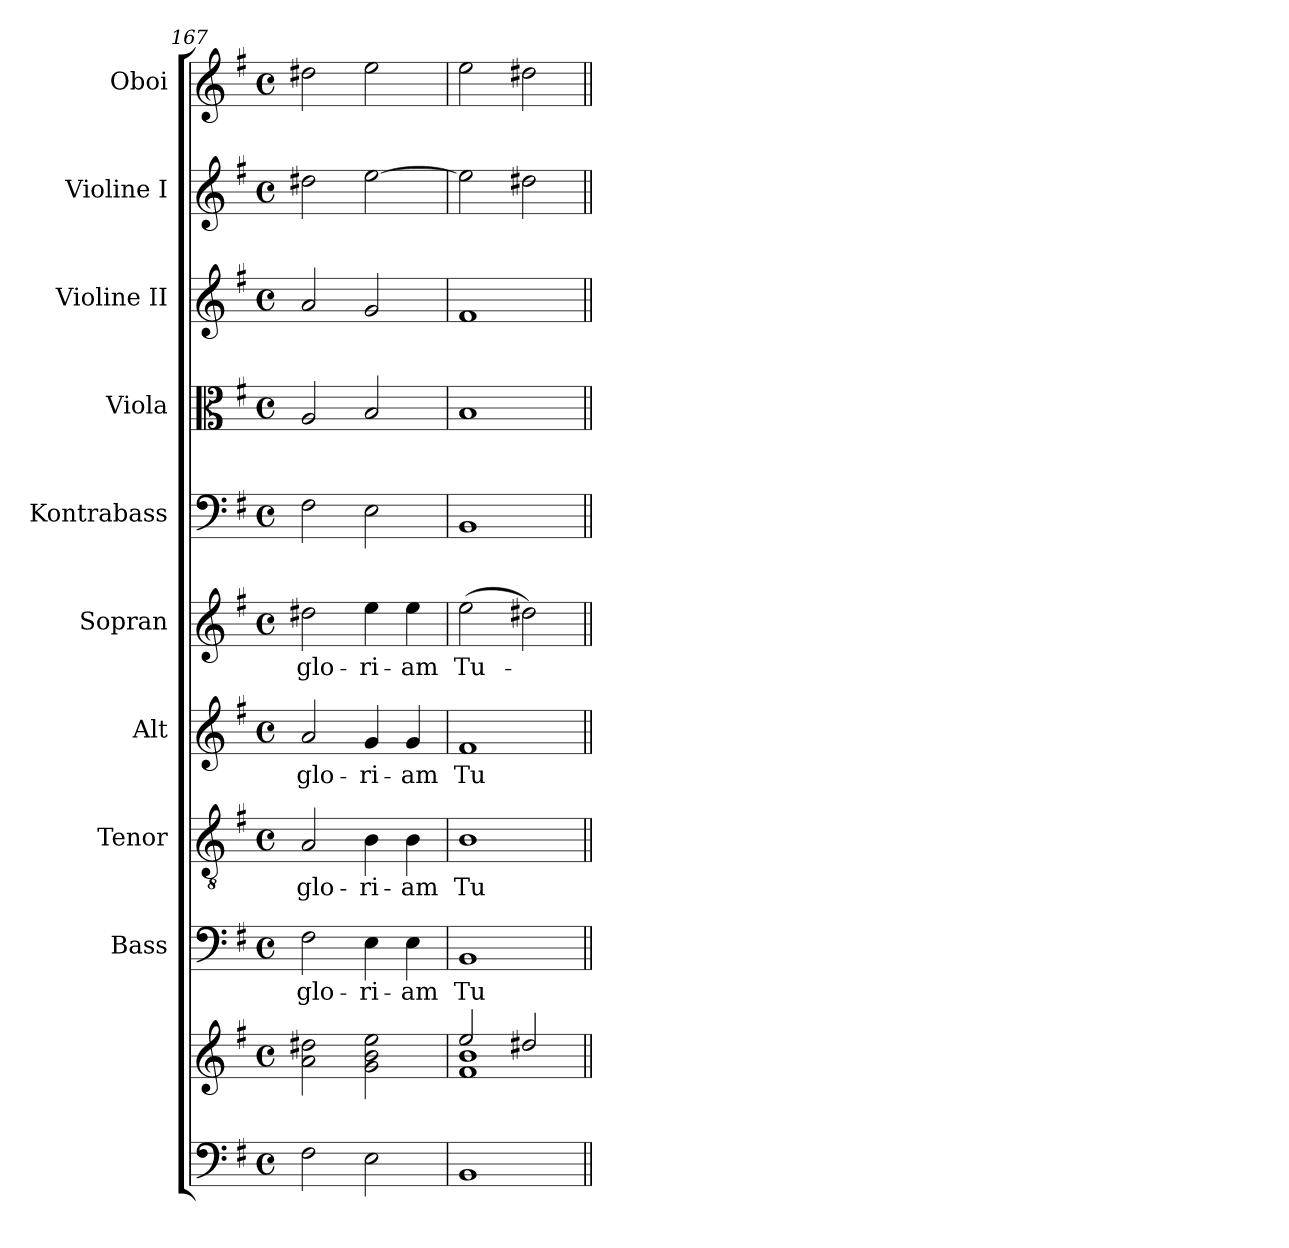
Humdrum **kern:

**kern	**kern	**kern	**text	**kern	**text	**kern	**text	**kern	**text	**kern	**kern	**kern	**kern	**kern
*part10	*part10	*part9	*part9	*part8	*part8	*part7	*part7	*part6	*part6	*part5	*part4	*part3	*part2	*part1
*staff11	*staff10	*staff9	*staff9	*staff8	*staff8	*staff7	*staff7	*staff6	*staff6	*staff5	*staff4	*staff3	*staff2	*staff1
*	*	*I"Bass	*	*I"Tenor	*	*I"Alt	*	*I"Sopran	*	*I"Kontrabass	*I"Viola	*I"Violine II	*I"Violine I	*I"Oboi
*	*	*I'B.	*	*I'T.	*	*I'A.	*	*I'S.	*	*I'Kb.	*I'Vla.	*I'Vl. II	*I'Vl. I	*I'Ob.
*clefF4	*clefG2	*clefF4	*	*clefGv2	*	*clefG2	*	*clefG2	*	*clefF4	*clefC3	*clefG2	*clefG2	*clefG2
*	*	*	*	*	*	*	*	*	*	*ITrd7c12	*	*	*	*
*k[f#]	*k[f#]	*k[f#]	*	*k[f#]	*	*k[f#]	*	*k[f#]	*	*k[f#]	*k[f#]	*k[f#]	*k[f#]	*k[f#]
*G:	*G:	*G:	*	*G:	*	*G:	*	*G:	*	*G:	*G:	*G:	*G:	*G:
*M4/4	*M4/4	*M4/4	*	*M4/4	*	*M4/4	*	*M4/4	*	*M4/4	*M4/4	*M4/4	*M4/4	*M4/4
*met(c)	*met(c)	*met(c)	*	*met(c)	*	*met(c)	*	*met(c)	*	*met(c)	*met(c)	*met(c)	*met(c)	*met(c)
=167	=167	=167	=167	=167	=167	=167	=167	=167	=167	=167	=167	=167	=167	=167
!	!	!	!LO:LY:b	!	!LO:LY:b	!	!LO:LY:b	!	!LO:LY:b	!	!	!	!	!
2F#\	2a\ 2dd#X\	2F#\	glo-	2A/	glo-	2a/	glo-	2dd#X\	glo-	2FF#\	2A/	2a/	2dd#X\	2dd#X\
!	!	!	!LO:LY:b	!	!LO:LY:b	!	!LO:LY:b	!	!LO:LY:b	!	!	!	!	!
2E\	2g\ 2b\ 2ee\	4E\	-ri-	4B\	-ri-	4g/	-ri-	4ee\	-ri-	2EE\	2B/	2g/	[2ee\	2ee\
!	!	!	!LO:LY:b	!	!LO:LY:b	!	!LO:LY:b	!	!LO:LY:b	!	!	!	!	!
.	.	4E\	-am	4B\	-am	4g/	-am	4ee\	-am	.	.	.	.	.
=168	=168	=168	=168	=168	=168	=168	=168	=168	=168	=168	=168	=168	=168	=168
*	*^	*	*	*	*	*	*	*	*	*	*	*	*	*
!	!	!	!	!LO:LY:b	!	!LO:LY:b	!	!LO:LY:b	!	!LO:LY:b	!	!	!	!	!
1BB	2ee/	1f# 1b	1BB	Tu-	1B	Tu-	1f#	Tu-	(>2ee\	Tu-	1BBB	1B	1f#	2ee\]	2ee\
.	2dd#X/	.	.	.	.	.	.	.	2dd#X\)	.	.	.	.	2dd#X\	2dd#X\
*	*v	*v	*	*	*	*	*	*	*	*	*	*	*	*	*
=||	=||	=||	=||	=||	=||	=||	=||	=||	=||	=||	=||	=||	=||	=||
*-	*-	*-	*-	*-	*-	*-	*-	*-	*-	*-	*-	*-	*-	*-
